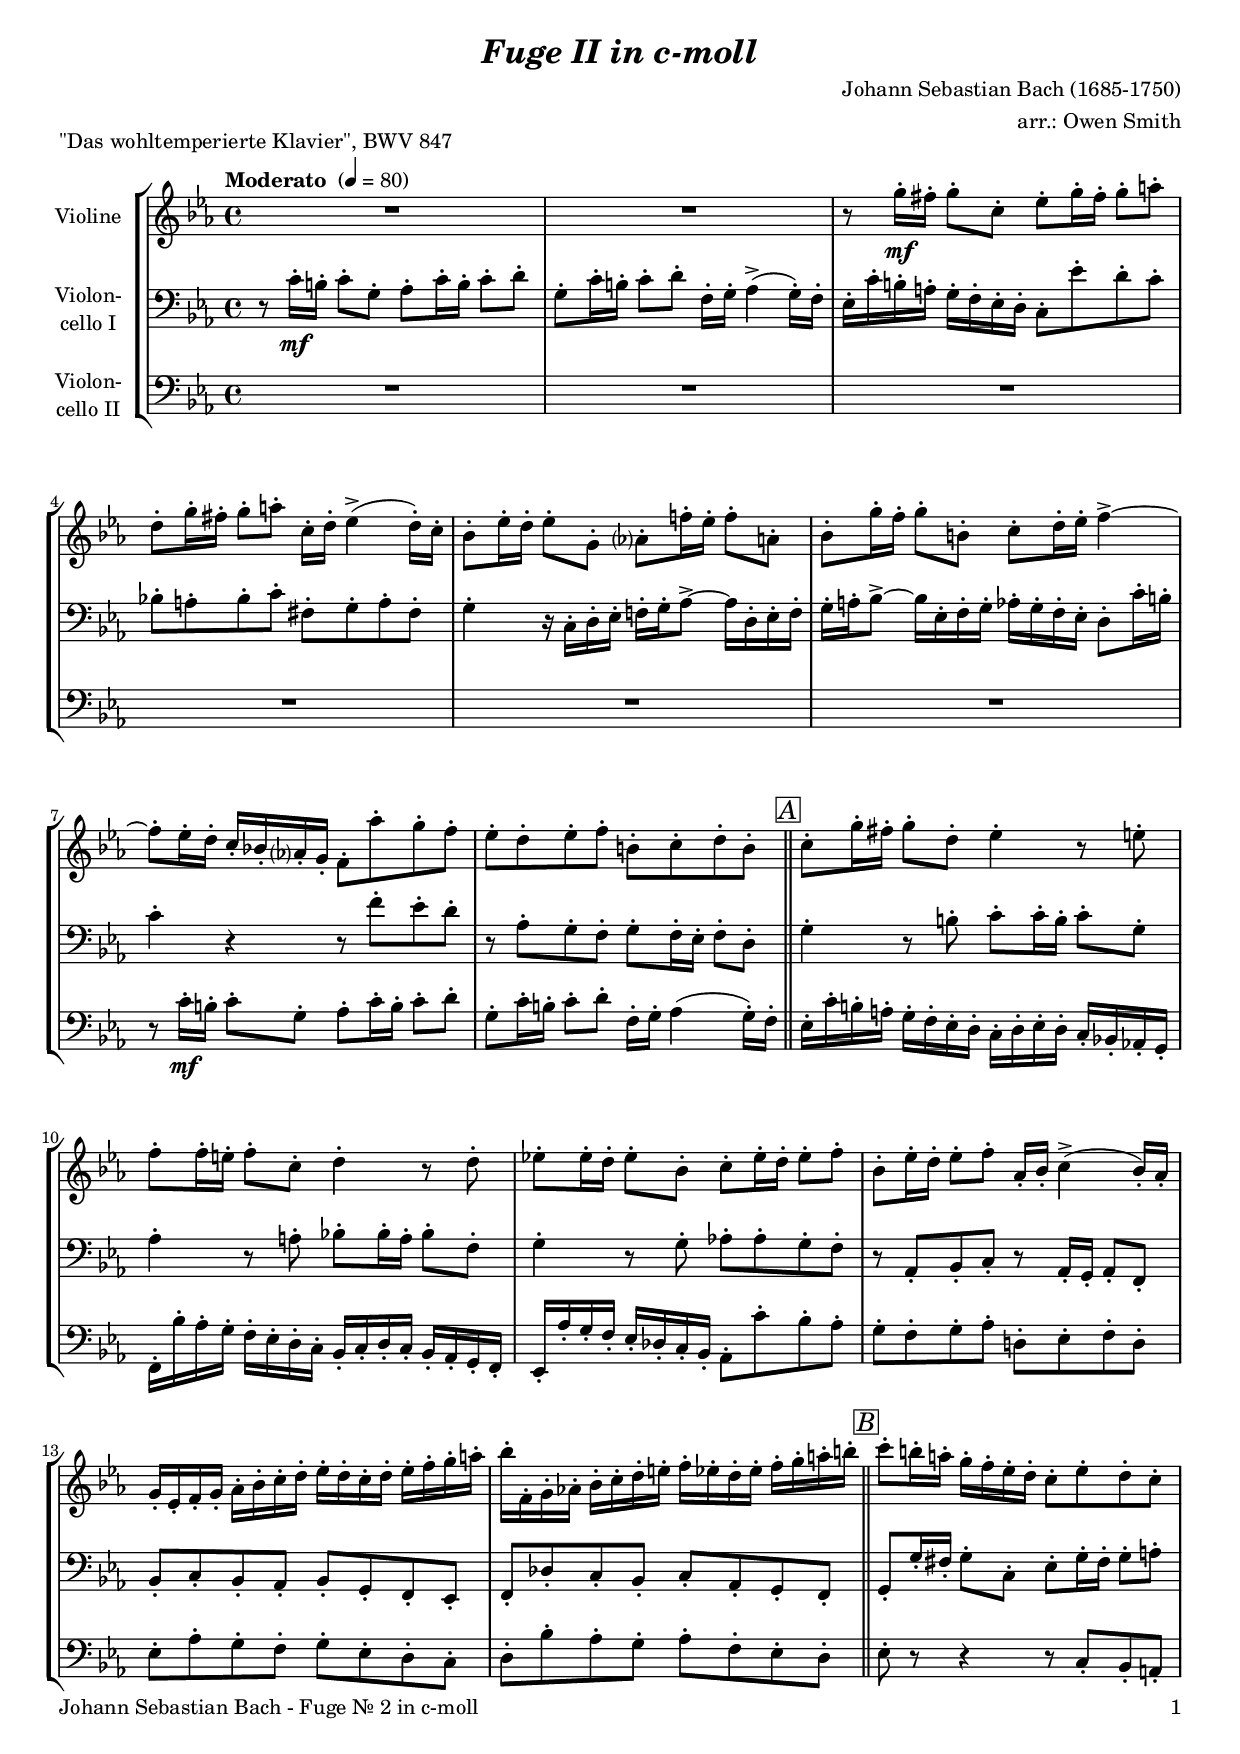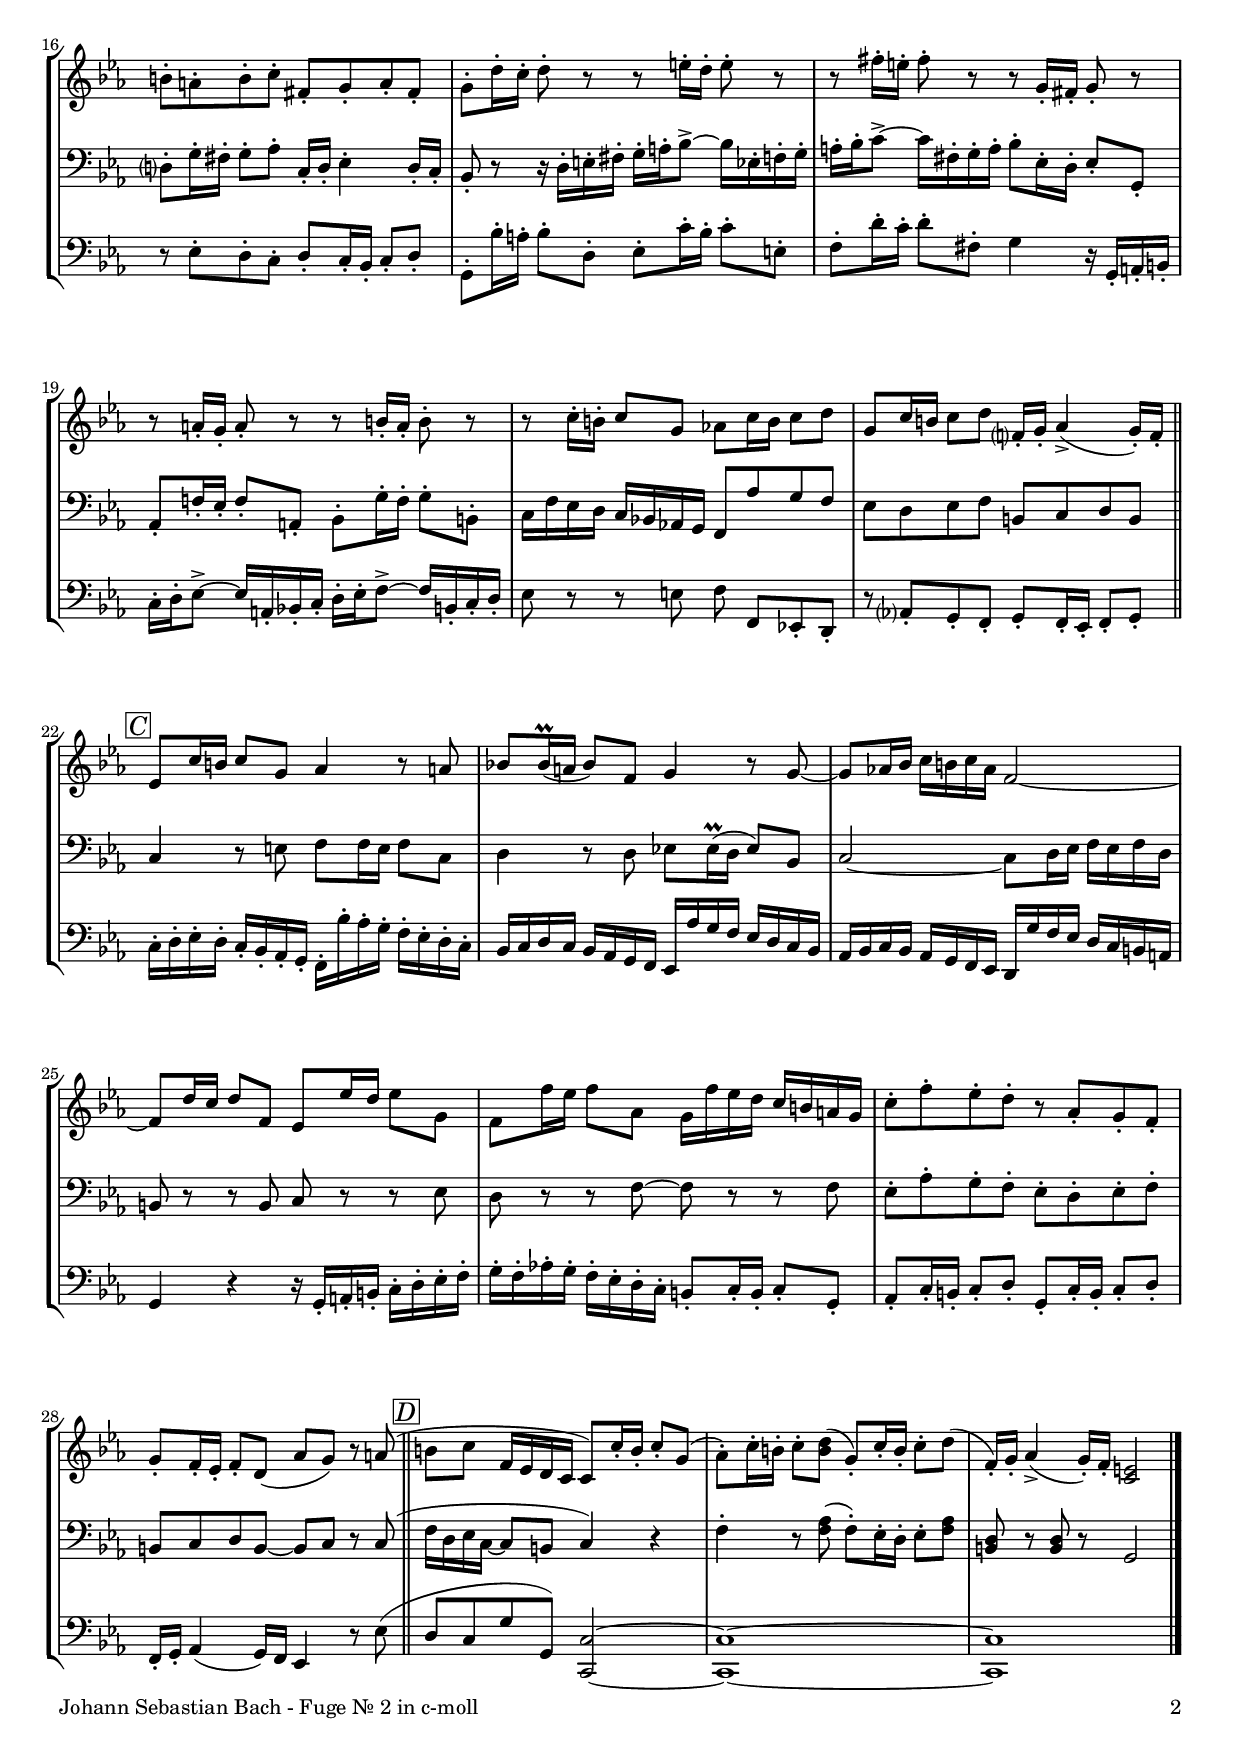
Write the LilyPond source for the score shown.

\version "2.22.0"
\include "deutsch.ly"

#(set-global-staff-size 18)

\header {
  title     = \markup \bold \italic "Fuge II in c-moll"
  composer  = "Johann Sebastian Bach (1685-1750)"
  arranger  = "arr.: Owen Smith"
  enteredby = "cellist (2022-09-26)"
  piece     = "\"Das wohltemperierte Klavier\", BWV 847"
}

voiceconsts = {
  \key c \minor
  \time 4/4
  \clef "bass"
%  \numericTimeSignature
  \compressEmptyMeasures
  % Set default beaming for all staves
%  \set Timing.beamExceptions = #'()
%  \set Timing.baseMoment     = #(ly:make-moment 1 4)
%  \set Timing.beatStructure  = #'(1 1 1)
  \tempo "Moderato " 4=80
}
mist = "string ensemble 1"
mivl = "violin"
miba = "cello"
mipz = "pizzicato strings"

atem = \mark \markup \box \italic "a tempo"
rit  = \mark \markup \box \italic "rit."

boxa = { \bar "||" \mark \markup \box \italic "A" }
boxb = { \bar "||" \mark \markup \box \italic "B" }
boxc = { \bar "||" \mark \markup \box \italic "C" }
boxd = { \bar "||" \mark \markup \box \italic "D" }

va = \relative c''' {
  \voiceconsts
  \clef "treble"
  
  R1*2
  r8 g16-.\mf fis-. g8-. c,-. es-. g16-. fis-. g8-. a-.
  d,-. g16-. fis-. g8-. a-. c,16-. d-. es4(-> d16)-. c-.

  b8-. es16-. d-. es8-. g,-. as?-. f'!16-. es-. f8-. a,-.
  b-. g'16-. f-. g8-. h,-. c-. d16-. es-. f4~->
  f8-. es16-. d-. c-. b!-. as?-. g-. f8-. as'-. g-. f-.

  es-. d-. es-. f-. h,-. c-. d-. h-. \boxa
  c-. g'16-. fis-. g8-. d-. es4-. r8 e-.
  f-. f16-. e-. f8-. c-. d4-. r8 d-.
  es!8-. es16-. d-. es8-. b-. c-. es16-. d-. es8-. f-.

  b,-. es16-. d-. es8-. f-. as,16-. b-. c4(-> b16)-. as-.
  g-. es-. f-. g-. as-. b-. c-. d-. es-. d-. c-. d-. es-. f-. g-. a-.
  b-. f,-. g-. as!-. b-. c-. d-. e-. f-. es-. d-. es-. f-. g-. a-. h-. \boxb

  c8-. h16-. a-. g-. f-. es-. d-. c8-. es-. d-. c-.
  h-. a-. h-. c-. fis,-. g-. a-. fis-.
  g-. d'16-. c-. d8-. r r e16-. d-. e8-. r

  r fis16-. e-. fis8-. r r g,16-. fis-. g8-. r
  r a16-. g-. a8-. r r h16-. a-. h8-. r
  r c16-. h-. c8 g as! c16 h c8 d

  g, c16 h c8 d f,?16-. g-. as4(-> g16)-. f-. \boxc
  es8 c'16 h c8 g as4 r8 a
  b! b16(\prall a b8) f g4 r8 g~

  g as!16 b c h c as f2~
  f8 d'16 c d8 f, es es'16 d es8 g,
  f f'16 es f8 as, g16 f' es d c h a g

  c8-. f-. es-. d-. r as-. g-. f-.
  g-. f16-. es-. f8-. d( as' g) r a( \boxd
  h c f,16 es d c c8) c'16-. h-. c8-. g(

  as)-. c16-. h-. c8-. <h d>( g)-. c16-. h-. c8-. d(
  f,16)-. g-. as4(-> g16)-. f-. <c e>2 \bar "|."
}

vb = \relative c' {
  \voiceconsts

  r8 c16-.\mf h-. c8-. g-. as-. c16-. h-. c8-. d-.
  g,-. c16-. h-. c8-. d-. f,16-. g-. as4(-> g16)-. f-.
  es-. c'-. h-. a-. g-. f-. es-. d-. c8-. es'-. d-. c-.

  b!-. a-. b-. c-. fis,-. g-. a-. fis-.
  g4-. r16 c,-. d-. es-. f!-. g-. as8~-> as16 d,-. es-. f-.
  g-. a-. b8~-> b16 es,-. f-. g-. as!-. g-. f-. es-. d8-. c'16-. h-.

  c4-. r r8 f-. es-. d-.
  r as-. g-. f-. g-. f16-. es-. f8-. d-. \boxa
  g4-. r8 h-. c-. c16-. h-. c8-. g-.
  as4-. r8 a-. b!-. b16-. a-. b8-. f-.

  g4-. r8 g-. as!-. as-. g-. f-.
  r as,-. b-. c-. r as16-. g-. as8-. f-.
  b-. c-. b-. as-. b-. g-. f-. es-.
  f-. des'-. c-. b-. c-. as-. g-. f-. \boxb

  g-. g'16-. fis-. g8-. c,-. es-. g16-. fis-. g8-. a-.
  d,?-. g16-. fis-. g8-. as-. c,16-. d-. es4-. d16-. c-.
  b8-. r r16 d-. e-. fis-. g-. a-. b8~-> b16 es,-. f-. g-.
  
  a-. b-. c8~-> c16 fis,-. g-. a-. b8-. es,16-. d-. es8-. g,-.
  as-. f'!16-. es-. f8-. a,-. b-. g'16-. f-. g8-. h,-.
  c16 f es d c b! as! g f8 as' g f

  es d es f h, c d h \boxc
  c4 r8 e f f16 e f8 c
  d4 r8 d es! es16(\prall d es8) b
  c2~ c8 d16 es f es f d

  h8 r r h c r r es
  d r r f~ f r r f
  es-. as-. g-. f-. es-. d-. es-. f-.

  h, c d h~ h c r c( \boxd
  f16 d es c~ c8 h c4) r
  f-. r8 <f as>( f)-. es16-. d-. es8-. <f as>
  <h, d> r <h d> r g2 \bar "|."
}

vc = \relative c' {
   \voiceconsts

   R1*6
   r8 c16-.\mf h-. c8-. g-. as-. c16-. h-. c8-. d-.
   g,-. c16-. h-. c8-. d-. f,16-. g-. as4( g16)-. f-. \boxa

   es-. c'-. h-. a-. g-. f-. es-. d-. c-. d-. es-. d-. c-. b!-. as!-. g-.
   f-. b'-. as-. g-. f-. es-. d-. c-. b-. c-. d-. c-. b-. as-. g-. f-.
   es-. as'-. g-. f-. es-. des-. c-. b-. as8-. c'-. b-. as-.

   g-. f-. g-. as-. d,!-. es-. f-. d-.
   es-. as-. g-. f-. g-. es-. d-. c-.
   d-. b'-. as-. g-. as-. f-. es-. d-. \boxb

   es-. r r4 r8 c-. b-. a-.
   r es'-. d-. c-. d-. c16-. b-. c8-. d-.
   g,-. b'16-. a-. b8-. d,-. es-. c'16-. b-. c8-. e,-.
   f-. d'16-. c-. d8-. fis,-. g4 r16 g,-. a-. h-.

   c-. d-. es8~-> es16 a,-. b!-. c-. d-. es-. f8~-> f16 h,-. c-. d-.
   es8 r r e f f,[ es!-. d]-.
   r as'?-. g-. f-. g-. f16-. es-. f8-. g-. \boxc

   c16-. d-. es-. d-. c-. b-. as-. g-. f-. b'-. as-. g-. f-. es-. d-. c-.
   b c d c b as g f es as' g f es d c b
   as b c b as g f es d g' f es d c h a

   g4 r r16 g-. a-. h-. c-. d-. es-. f-.
   g-. f-. as!-. g-. f-. es-. d-. c-. h8-. c16-. h-. c8-. g-.
   as-. c16-. h-. c8-. d-. g,-. c16-. h-. c8-. d-.

   f,16-. g-. as4( g16) f es4 r8 es'( \boxd
   d c g' g,) <c, c'>2~
   <c c'>1~
   <c c'> \bar "|."
}


music = \new StaffGroup <<
      \new Staff {
	\set Staff.midiInstrument = \mivl
	\set Staff.instrumentName = \markup \center-column { "Violine" }
	\transpose c c { \va }
      }

      \new Staff {
	\set Staff.midiInstrument = \miba
	\set Staff.instrumentName = \markup \center-column { "Violon-" "cello I" }
	\transpose c c { \vb }
      }

      \new Staff {
	\set Staff.midiInstrument = \miba
	\set Staff.instrumentName = \markup \center-column { "Violon-" "cello II" }
	\transpose c c { \vc }
      }
>>

\book {
   \paper {
    print-page-number = ##t
    print-first-page-number = ##t
    ragged-last-bottom = ##f
    oddHeaderMarkup = \markup \null
    evenHeaderMarkup = \markup \null
    oddFooterMarkup = \markup {
      \fill-line {
        \on-the-fly #print-page-number-check-first
        "Johann Sebastian Bach - Fuge Nr. 2 in c-moll" \fromproperty #'page:page-number-string
      }
    }
    evenFooterMarkup = \oddFooterMarkup
  } \score {
    \music
    \layout {}
  }

  \score {
    \unfoldRepeats \music

    \midi {
      \context {
        \Score
      }
    }
  }
}